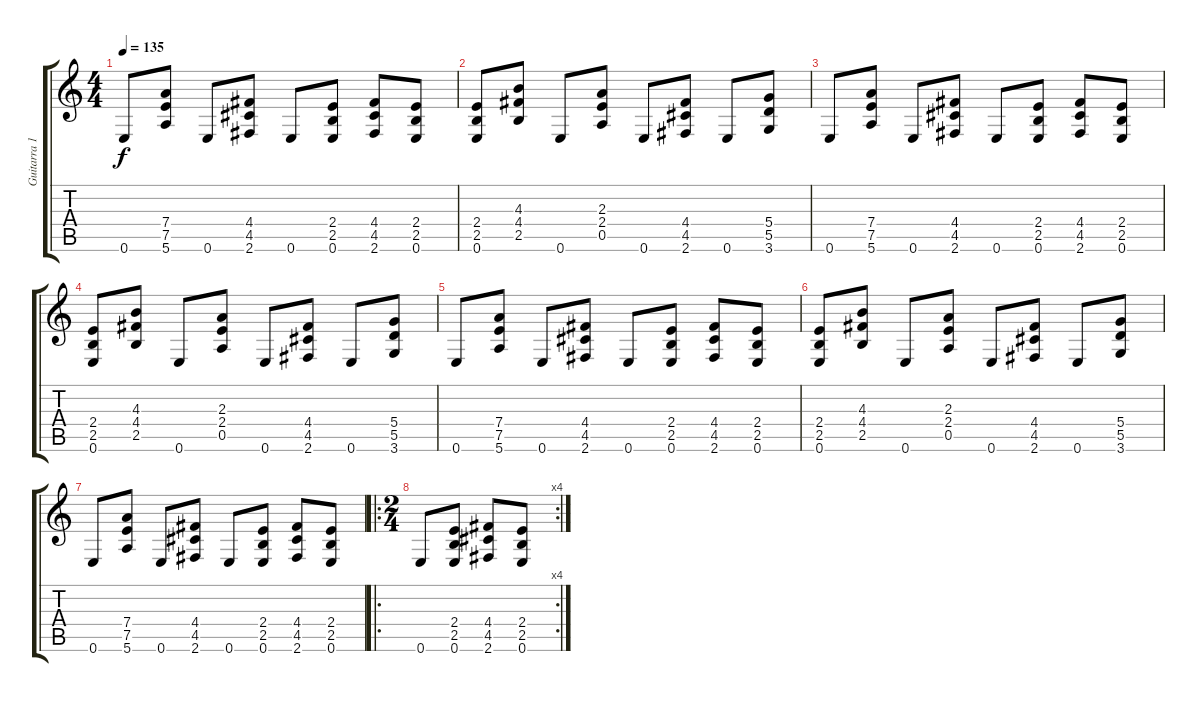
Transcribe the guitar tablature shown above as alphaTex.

\track ("Guitarra 1" "Guitarra 1") {instrument distortionguitar}
\staff {score tabs}
\tuning (E4 B3 G3 D3 A2 E2) {hide}
\ts (4 4)
\tempo 135
\clef g2
\ks c
0.6.8{dy f} (7.4 7.5 5.6).8 0.6.8 (4.4 4.5 2.6).8 0.6.8 (2.4 2.5 0.6).8 (4.4 4.5 2.6).8 (2.4 2.5 0.6).8 |
(2.4 2.5 0.6).8 (4.3 4.4 2.5).8 0.6.8 (2.3 2.4 0.5).8 0.6.8 (4.4 4.5 2.6).8 0.6.8 (5.4 5.5 3.6).8 |
0.6.8 (7.4 7.5 5.6).8 0.6.8 (4.4 4.5 2.6).8 0.6.8 (2.4 2.5 0.6).8 (4.4 4.5 2.6).8 (2.4 2.5 0.6).8 |
(2.4 2.5 0.6).8 (4.3 4.4 2.5).8 0.6.8 (2.3 2.4 0.5).8 0.6.8 (4.4 4.5 2.6).8 0.6.8 (5.4 5.5 3.6).8 |
0.6.8 (7.4 7.5 5.6).8 0.6.8 (4.4 4.5 2.6).8 0.6.8 (2.4 2.5 0.6).8 (4.4 4.5 2.6).8 (2.4 2.5 0.6).8 |
(2.4 2.5 0.6).8 (4.3 4.4 2.5).8 0.6.8 (2.3 2.4 0.5).8 0.6.8 (4.4 4.5 2.6).8 0.6.8 (5.4 5.5 3.6).8 |
0.6.8 (7.4 7.5 5.6).8 0.6.8 (4.4 4.5 2.6).8 0.6.8 (2.4 2.5 0.6).8 (4.4 4.5 2.6).8 (2.4 2.5 0.6).8 |
\ro
\rc 4
\ts (2 4)
0.6.8 (2.4 2.5 0.6).8 (4.4 4.5 2.6).8 (2.4 2.5 0.6).8
